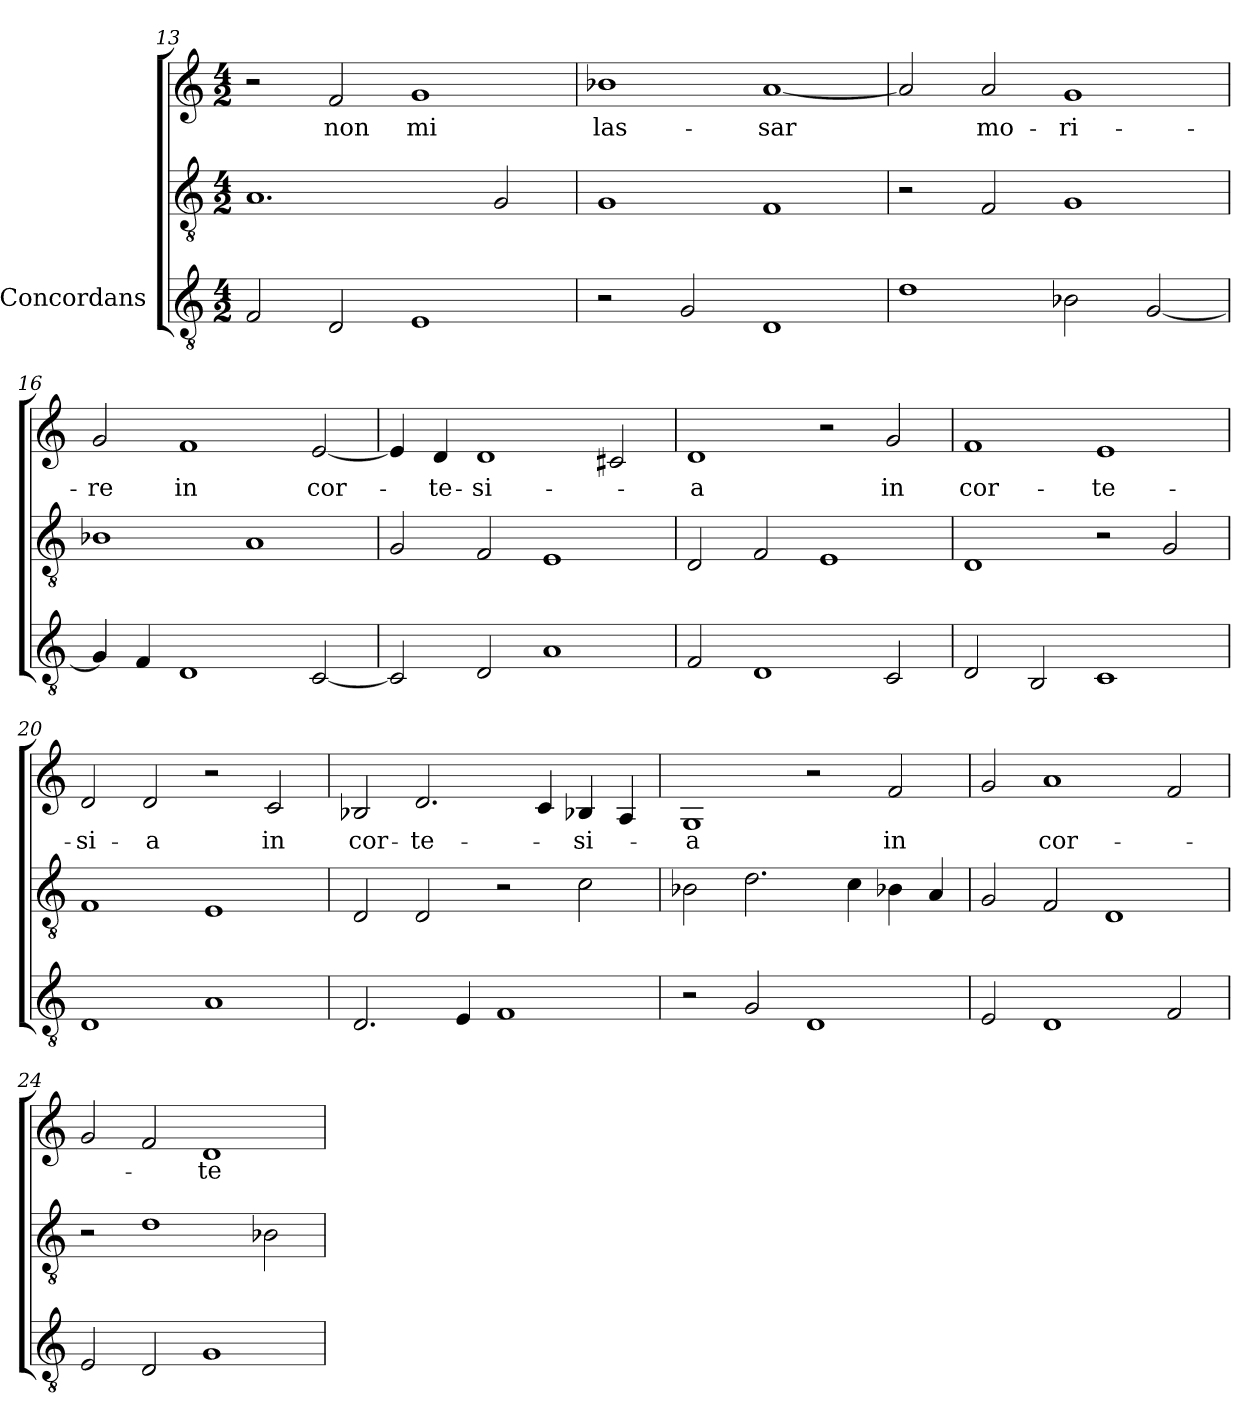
**kern	**kern	**kern	**text
*part3	*part2	*part1	*part1
*staff3	*staff2	*staff1	*staff1
*I"Concordans	*	*	*
*clefGv2	*clefGv2	*clefG2	*
*M4/2	*M4/2	*M4/2	*
=13	=13	=13	=13
2F	1.A	2r	.
2D	.	2f	-non
1E	.	1g	-mi
.	2G	.	.
=14	=14	=14	=14
2r	1G	1b-X	las-
2G	.	.	.
1D	1F	[1a	-sar
=15	=15	=15	=15
1d	2r	2a]	.
.	2F	2a	mo-
2B-X	1G	1g	-ri-
[2G	.	.	.
=16	=16	=16	=16
4G]	1B-X	2g	-re
4F	.	.	.
1D	.	1f	-in
.	1A	.	.
[2C	.	[2e	cor-
=17	=17	=17	=17
2C]	2G	4e]	.
.	.	4d	-te-
2D	2F	1d	-si-
1A	1E	.	.
.	.	2c#X	.
=18	=18	=18	=18
2F	2D	1d	-a
1D	2F	.	.
.	1E	2r	.
2C	.	2g	-in
=19	=19	=19	=19
2D	1D	1f	cor-
2BB	.	.	.
1C	2r	1e	-te-
.	2G	.	.
=20	=20	=20	=20
1D	1F	2d	-si-
.	.	2d	-a
1A	1E	2r	.
.	.	2c	-in
=21	=21	=21	=21
2.D	2D	2B-X	cor-
.	2D	2.d	-te-
4E	.	.	.
1F	2r	.	.
.	.	4c	.
.	2c	4B-X	-si-
.	.	4A	.
=22	=22	=22	=22
2r	2B-X	1G	-a
2G	2.d	.	.
1D	.	2r	.
.	4c	.	.
.	4B-X	2f	-in
.	4A	.	.
=23	=23	=23	=23
2E	2G	2g	.
1D	2F	1a	cor-
.	1D	.	.
2F	.	2f	.
=24	=24	=24	=24
2E	2r	2g	.
2D	1d	2f	.
1G	.	1d	-te-
.	2B-X	.	.
=	=	=	=
*-	*-	*-	*-
